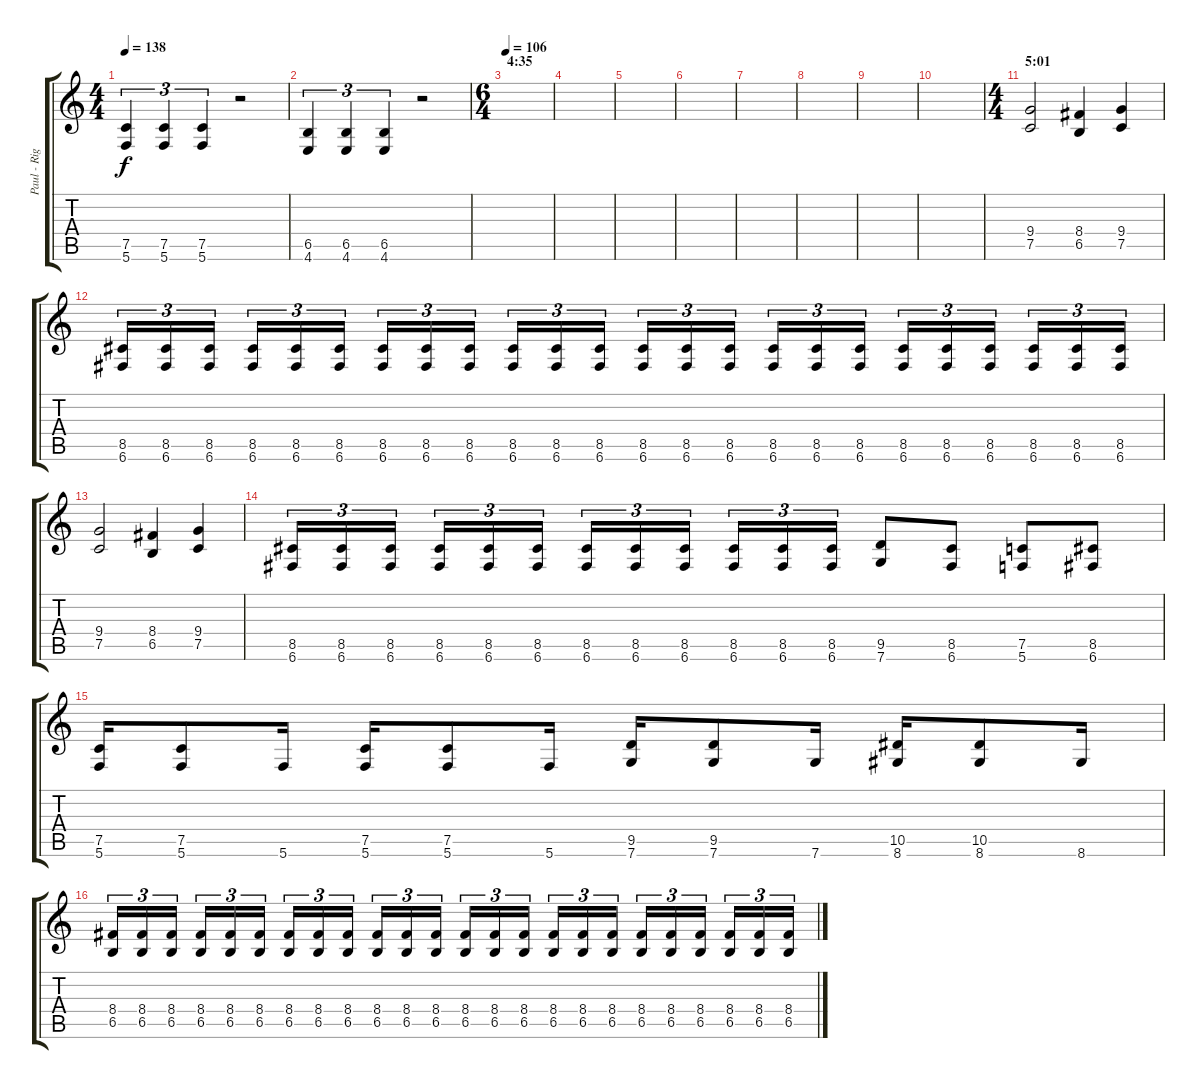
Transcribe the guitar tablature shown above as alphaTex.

\track ("Paul - Right" "Paul - Rig") {instrument distortionguitar}
\staff {score tabs}
\tuning (C4 G3 Eb3 Bb2 F2 C2) {hide}
\ts (4 4)
\tempo 138
\clef g2
\ks c
(7.5 5.6).4{tu (3 2) dy f} (7.5 5.6).4{tu (3 2)} (7.5 5.6).4{tu (3 2)} r.2 |
(6.5 4.6).4{tu (3 2)} (6.5 4.6).4{tu (3 2)} (6.5 4.6).4{tu (3 2)} r.2 |
\ts (6 4)
\section ("" "4:35")
\tempo 106
|
|
|
|
|
|
|
|
\ts (4 4)
\section ("" "5:01")
(9.4 7.5).2 (8.4 6.5).4 (9.4 7.5).4 |
(8.5 6.6).16{tu (3 2)} (8.5 6.6).16{tu (3 2)} (8.5 6.6).16{tu (3 2)} (8.5 6.6).16{tu (3 2)} (8.5 6.6).16{tu (3 2)} (8.5 6.6).16{tu (3 2)} (8.5 6.6).16{tu (3 2)} (8.5 6.6).16{tu (3 2)} (8.5 6.6).16{tu (3 2)} (8.5 6.6).16{tu (3 2)} (8.5 6.6).16{tu (3 2)} (8.5 6.6).16{tu (3 2)} (8.5 6.6).16{tu (3 2)} (8.5 6.6).16{tu (3 2)} (8.5 6.6).16{tu (3 2)} (8.5 6.6).16{tu (3 2)} (8.5 6.6).16{tu (3 2)} (8.5 6.6).16{tu (3 2)} (8.5 6.6).16{tu (3 2)} (8.5 6.6).16{tu (3 2)} (8.5 6.6).16{tu (3 2)} (8.5 6.6).16{tu (3 2)} (8.5 6.6).16{tu (3 2)} (8.5 6.6).16{tu (3 2)} |
(9.4 7.5).2 (8.4 6.5).4 (9.4 7.5).4 |
(8.5 6.6).16{tu (3 2)} (8.5 6.6).16{tu (3 2)} (8.5 6.6).16{tu (3 2)} (8.5 6.6).16{tu (3 2)} (8.5 6.6).16{tu (3 2)} (8.5 6.6).16{tu (3 2)} (8.5 6.6).16{tu (3 2)} (8.5 6.6).16{tu (3 2)} (8.5 6.6).16{tu (3 2)} (8.5 6.6).16{tu (3 2)} (8.5 6.6).16{tu (3 2)} (8.5 6.6).16{tu (3 2)} (9.5 7.6).8 (8.5 6.6).8 (7.5 5.6).8 (8.5 6.6).8 |
(7.5 5.6).16 (7.5 5.6).8 5.6.16 (7.5 5.6).16 (7.5 5.6).8 5.6.16 (9.5 7.6).16 (9.5 7.6).8 7.6.16 (10.5 8.6).16 (10.5 8.6).8 8.6.16 |
(8.4 6.5).16{tu (3 2)} (8.4 6.5).16{tu (3 2)} (8.4 6.5).16{tu (3 2)} (8.4 6.5).16{tu (3 2)} (8.4 6.5).16{tu (3 2)} (8.4 6.5).16{tu (3 2)} (8.4 6.5).16{tu (3 2)} (8.4 6.5).16{tu (3 2)} (8.4 6.5).16{tu (3 2)} (8.4 6.5).16{tu (3 2)} (8.4 6.5).16{tu (3 2)} (8.4 6.5).16{tu (3 2)} (8.4 6.5).16{tu (3 2)} (8.4 6.5).16{tu (3 2)} (8.4 6.5).16{tu (3 2)} (8.4 6.5).16{tu (3 2)} (8.4 6.5).16{tu (3 2)} (8.4 6.5).16{tu (3 2)} (8.4 6.5).16{tu (3 2)} (8.4 6.5).16{tu (3 2)} (8.4 6.5).16{tu (3 2)} (8.4 6.5).16{tu (3 2)} (8.4 6.5).16{tu (3 2)} (8.4 6.5).16{tu (3 2)}
